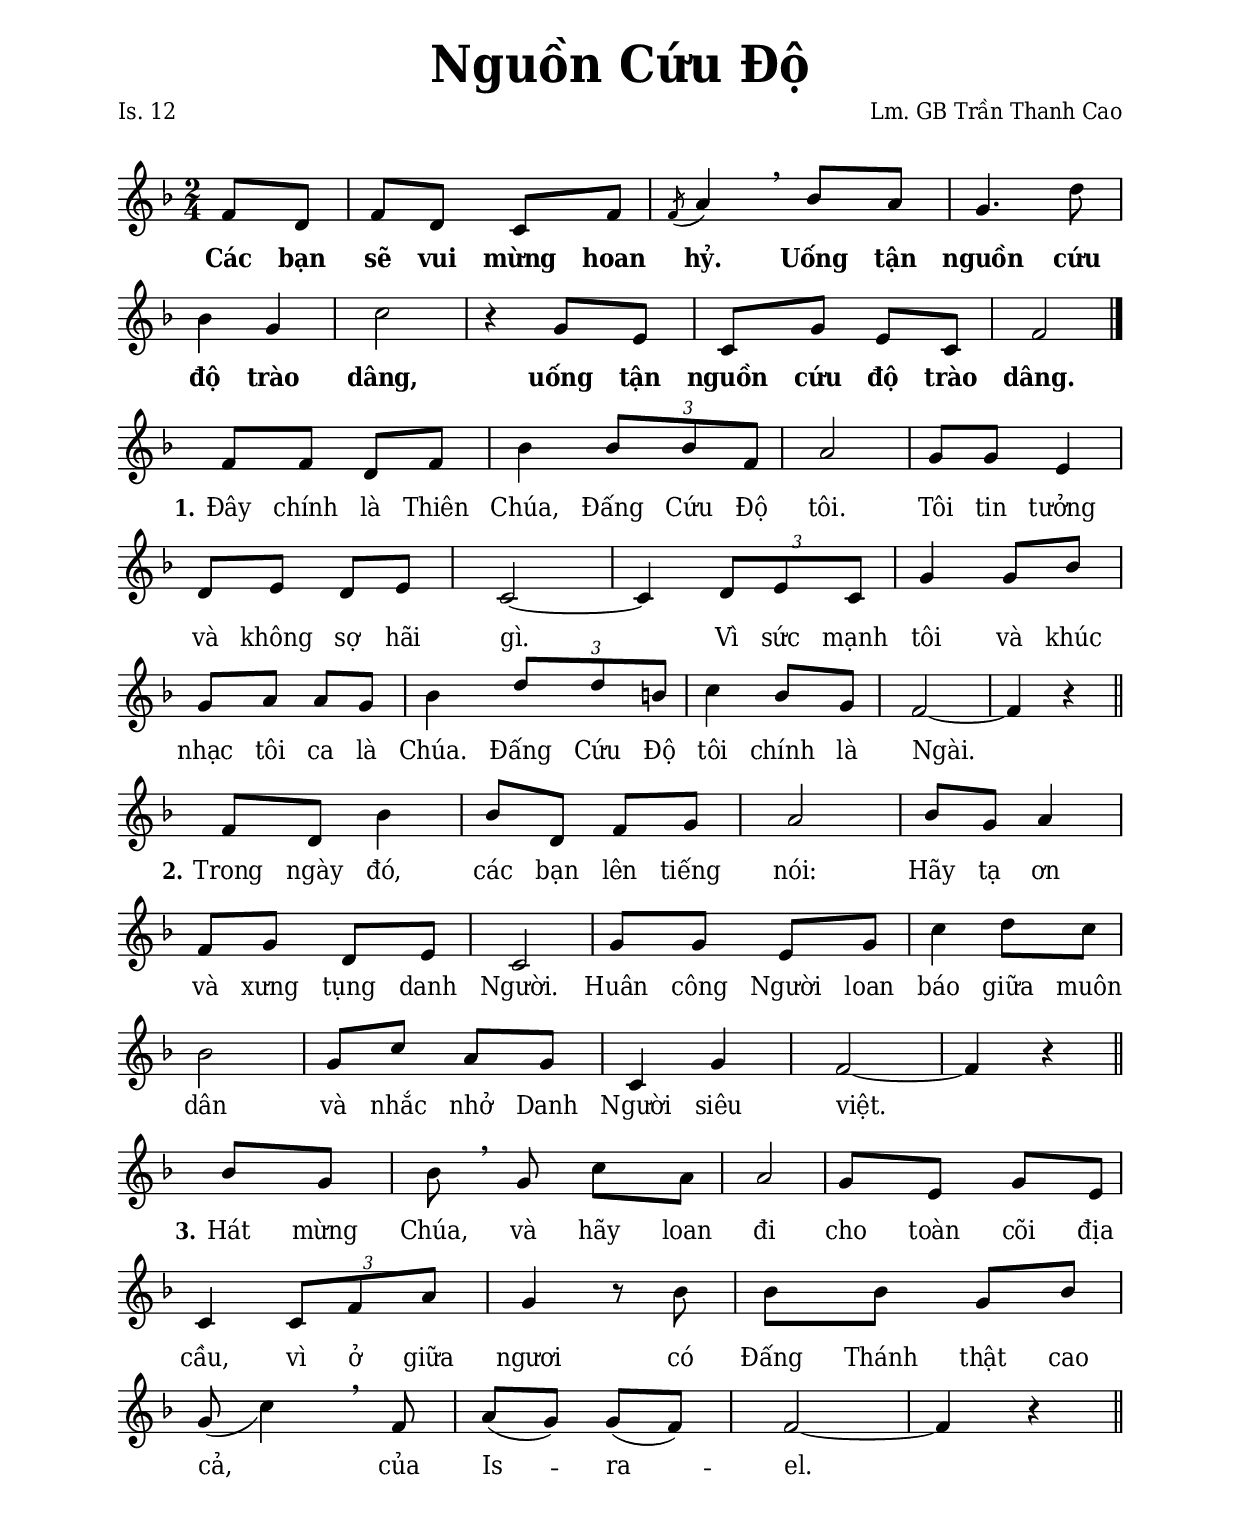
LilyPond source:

% Cài đặt chung
\version "2.22.1"
\include "english.ly"

\header {
  title = \markup { \fontsize #3 "Nguồn Cứu Độ" }
  poet = "Is. 12"
  composer = "Lm. GB Trần Thanh Cao"
  arranger = " "
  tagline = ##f
}

% Nhạc điệp khúc
nhacDiepKhuc = \relative c' {
  \partial 4 f8 d |
  f d c f |
  \acciaccatura f8 a4 \breathe bf8 a |
  g4. d'8 |
  bf4 g |
  c2 |
  r4 g8 e |
  c g' e c |
  f2 \bar "|."
}

% Nhạc phiên khúc
nhacPhienKhucMot = \relative c' {
  f8 f d f |
  bf4 \tuplet 3/2 { bf8 bf f } |
  a2 |
  g8 g e4 |
  d8 e d e |
  c2 ~ |
  c4 \tuplet 3/2 { d8 e c } |
  g'4 g8 bf |
  g a a g |
  bf4 \tuplet 3/2 { \stemUp d8 d b! \stemNeutral } |
  c4 bf8 g |
  f2 ~ |
  f4 r \bar "||"
}

nhacPhienKhucHai = \relative c' {
  f8 d bf'4 |
  bf8 d, f g |
  a2 |
  bf8 g a4 |
  f8 g d e |
  c2 |
  g'8 g e g |
  c4 d8 c |
  bf2 |
  g8 c a g |
  c,4 g' |
  f2 ~ |
  f4 r \bar "||"
}

nhacPhienKhucBa = \relative c'' {
  \partial 4 bf8 g |
  bf \breathe g c a |
  a2 |
  g8 e g e |
  c4 \tuplet 3/2 { c8 f a } |
  g4 r8 bf |
  bf bf g bf |
  g _(c4) \breathe f,8 |
  a (g) g (f) |
  f2 ~ |
  f4 r \bar "||"
}

% Lời điệp khúc
loiDiepKhuc = \lyricmode {
  Các bạn sẽ vui mừng hoan hỷ.
  Uống tận nguồn cứu độ trào dâng,
  uống tận nguồn cứu độ trào dâng.
}

% Lời phiên khúc
loiPhienKhucMot = \lyricmode {
  \set stanza = #"1."
  Đây chính là Thiên Chúa, Đấng Cứu Độ tôi.
  Tôi tin tưởng và không sợ hãi gì.
  Vì sức mạnh tôi và khúc nhạc tôi ca là Chúa.
  Đấng Cứu Độ tôi chính là Ngài.
}

loiPhienKhucHai = \lyricmode {
  \set stanza = #"2."
  Trong ngày đó, các bạn lên tiếng nói:
  Hãy tạ ơn và xưng tụng danh Người.
  Huân công Người loan báo giữa muôn dân
  và nhắc nhở Danh Người siêu việt.
}

loiPhienKhucBa = \lyricmode {
  \set stanza = #"3."
  Hát mừng Chúa, và hãy loan đi cho toàn cõi địa cầu,
  vì ở giữa ngươi có Đấng Thánh thật cao cả,
  của Is -- ra -- el.
}


% Dàn trang
\paper {
  #(set-paper-size "a4")
  top-margin = 20\mm
  bottom-margin = 10\mm
  left-margin = 20\mm
  right-margin = 20\mm
  indent = #0
  #(define fonts
    (make-pango-font-tree
      "Deja Vu Serif Condensed"
      "Deja Vu Serif Condensed"
      "Deja Vu Serif Condensed"
      (/ 20 20)))
  page-count = #1
  system-system-spacing = #'((basic-distance . 11.5)
                             (minimum-distance . 11.5)
                             (padding . 1))
  score-system-spacing = #'((basic-distance . 11.5)
                             (minimum-distance . 11.5)
                             (padding . 1))
}

% Thiết lập tông và nhịp
TongNhip = { \key f \major \time 2/4 }

\score {
  \new ChoirStaff <<
    \new Staff = diepKhuc \with {
        \consists "Merge_rests_engraver"
        %\magnifyStaff #(magstep +1)
      }
      <<
      \new Voice = beSop {
        \TongNhip \nhacDiepKhuc
      }
    >>
    \new Lyrics \with {
          \override VerticalAxisGroup.
            nonstaff-relatedstaff-spacing.padding = #1
          \override VerticalAxisGroup.
            nonstaff-unrelatedstaff-spacing.padding = #1
        }
        \lyricsto beSop \loiDiepKhuc
  >>
  \layout {
    \override Lyrics.LyricText.font-series = #'bold
    %\override Lyrics.LyricText.font-size = #+2
    \override Lyrics.LyricSpace.minimum-distance = #2.5
    \override Score.BarNumber.break-visibility = ##(#f #f #f)
    \override Score.SpacingSpanner.uniform-stretching = ##t
  }
}

\score {
  \new ChoirStaff <<
    \new Staff = phienKhuc \with {
        %\magnifyStaff #(magstep +1)
      }
      <<
      \new Voice = beSop {
        \key f \major \time 2/4 \nhacPhienKhucMot
      }
    >>
    \new Lyrics \with {
          \override VerticalAxisGroup.
            nonstaff-relatedstaff-spacing.padding = #1.5
          \override VerticalAxisGroup.
            nonstaff-unrelatedstaff-spacing.padding = #1
        }
        \lyricsto beSop \loiPhienKhucMot
  >>
  \layout {
    \override Staff.TimeSignature.transparent = ##t
    %\override Lyrics.LyricText.font-size = #+2
    \override Lyrics.LyricSpace.minimum-distance = #2.1
    \override Score.BarNumber.break-visibility = ##(#f #f #f)
    \override Score.SpacingSpanner.uniform-stretching = ##t
  } 
}

\score {
  \new ChoirStaff <<
    \new Staff = phienKhuc \with {
        %\magnifyStaff #(magstep +1)
      }
      <<
      \new Voice = beSop {
        \key f \major \time 2/4 \nhacPhienKhucHai
      }
    >>
    \new Lyrics \with {
          \override VerticalAxisGroup.
            nonstaff-relatedstaff-spacing.padding = #1
          \override VerticalAxisGroup.
            nonstaff-unrelatedstaff-spacing.padding = #1
        }
        \lyricsto beSop \loiPhienKhucHai
  >>
  \layout {
    \override Staff.TimeSignature.transparent = ##t
    %\override Lyrics.LyricText.font-size = #+2
    \override Lyrics.LyricSpace.minimum-distance = #2.2
    \override Score.BarNumber.break-visibility = ##(#f #f #f)
    \override Score.SpacingSpanner.uniform-stretching = ##t
  } 
}

\score {
  \new ChoirStaff <<
    \new Staff = phienKhuc \with {
        %\magnifyStaff #(magstep +1)
      }
      <<
      \new Voice = beSop {
        \key f \major \time 2/4 \nhacPhienKhucBa
      }
    >>
    \new Lyrics \with {
          \override VerticalAxisGroup.
            nonstaff-relatedstaff-spacing.padding = #1.5
          \override VerticalAxisGroup.
            nonstaff-unrelatedstaff-spacing.padding = #1
        }
        \lyricsto beSop \loiPhienKhucBa
  >>
  \layout {
    \override Staff.TimeSignature.transparent = ##t
    %\override Lyrics.LyricText.font-size = #+2
    \override Lyrics.LyricSpace.minimum-distance = #4
    \override Score.BarNumber.break-visibility = ##(#f #f #f)
    \override Score.SpacingSpanner.uniform-stretching = ##t
  } 
}
